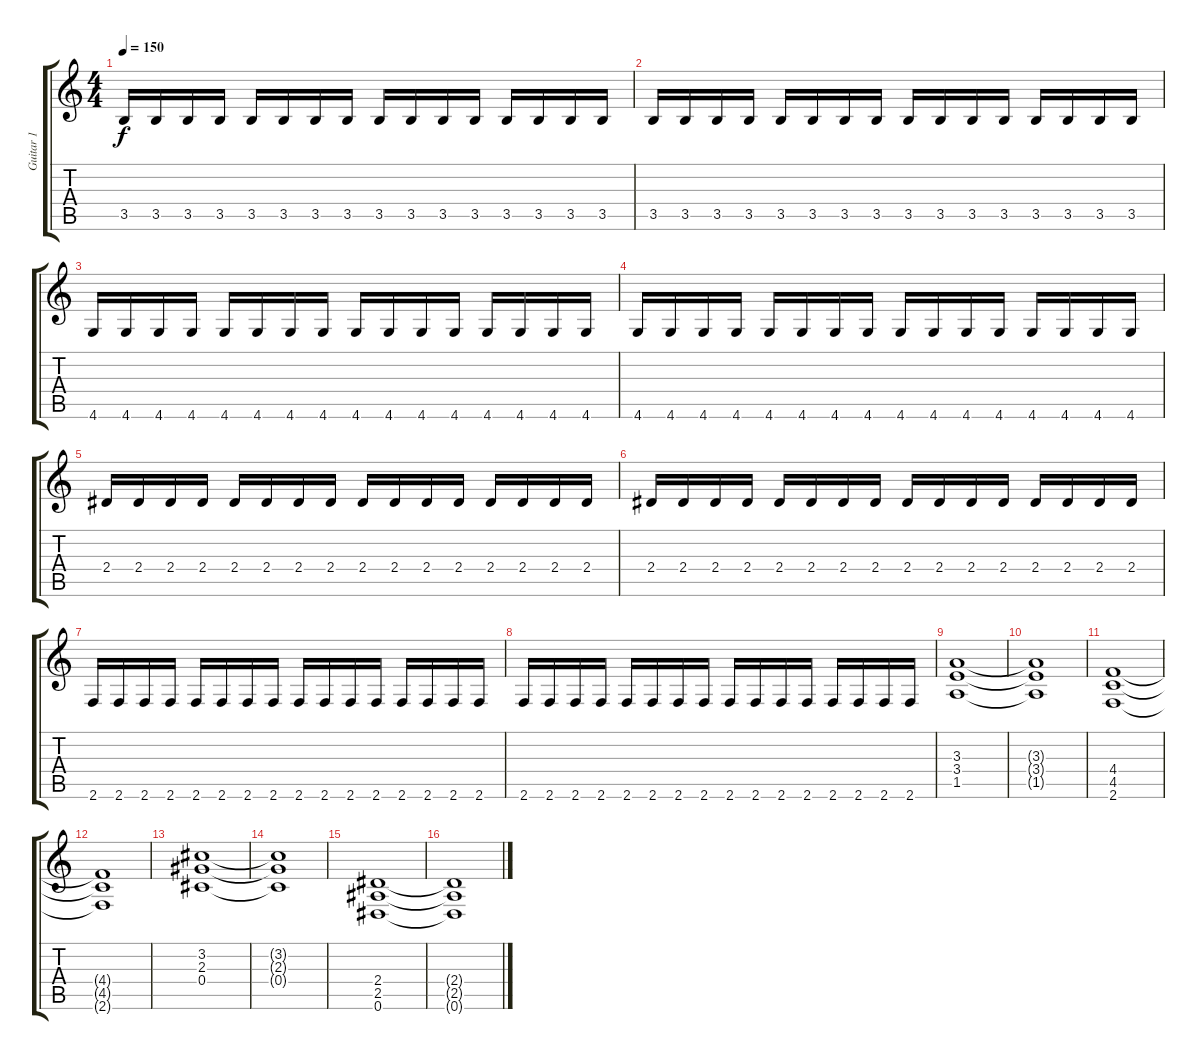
\track ("Guitar 1" "Guitar 1") {instrument distortionguitar}
\staff {score tabs}
\tuning (Eb4 Bb3 Gb3 Db3 Ab2 Eb2) {hide}
\ts (4 4)
\tempo 150
\clef g2
\ks c
3.5.16{dy f} 3.5.16 3.5.16 3.5.16 3.5.16 3.5.16 3.5.16 3.5.16 3.5.16 3.5.16 3.5.16 3.5.16 3.5.16 3.5.16 3.5.16 3.5.16 |
3.5.16 3.5.16 3.5.16 3.5.16 3.5.16 3.5.16 3.5.16 3.5.16 3.5.16 3.5.16 3.5.16 3.5.16 3.5.16 3.5.16 3.5.16 3.5.16 |
4.6.16 4.6.16 4.6.16 4.6.16 4.6.16 4.6.16 4.6.16 4.6.16 4.6.16 4.6.16 4.6.16 4.6.16 4.6.16 4.6.16 4.6.16 4.6.16 |
4.6.16 4.6.16 4.6.16 4.6.16 4.6.16 4.6.16 4.6.16 4.6.16 4.6.16 4.6.16 4.6.16 4.6.16 4.6.16 4.6.16 4.6.16 4.6.16 |
2.4.16 2.4.16 2.4.16 2.4.16 2.4.16 2.4.16 2.4.16 2.4.16 2.4.16 2.4.16 2.4.16 2.4.16 2.4.16 2.4.16 2.4.16 2.4.16 |
2.4.16 2.4.16 2.4.16 2.4.16 2.4.16 2.4.16 2.4.16 2.4.16 2.4.16 2.4.16 2.4.16 2.4.16 2.4.16 2.4.16 2.4.16 2.4.16 |
2.6.16 2.6.16 2.6.16 2.6.16 2.6.16 2.6.16 2.6.16 2.6.16 2.6.16 2.6.16 2.6.16 2.6.16 2.6.16 2.6.16 2.6.16 2.6.16 |
2.6.16 2.6.16 2.6.16 2.6.16 2.6.16 2.6.16 2.6.16 2.6.16 2.6.16 2.6.16 2.6.16 2.6.16 2.6.16 2.6.16 2.6.16 2.6.16 |
(3.3 3.4 1.5).1 |
(3.3{t} 3.4{t} 1.5{t}).1 |
(4.4 4.5 2.6).1 |
(4.4{t} 4.5{t} 2.6{t}).1 |
(3.2 2.3 0.4).1 |
(3.2{t} 2.3{t} 0.4{t}).1 |
(2.4 2.5 0.6).1 |
(2.4{t} 2.5{t} 0.6{t}).1
